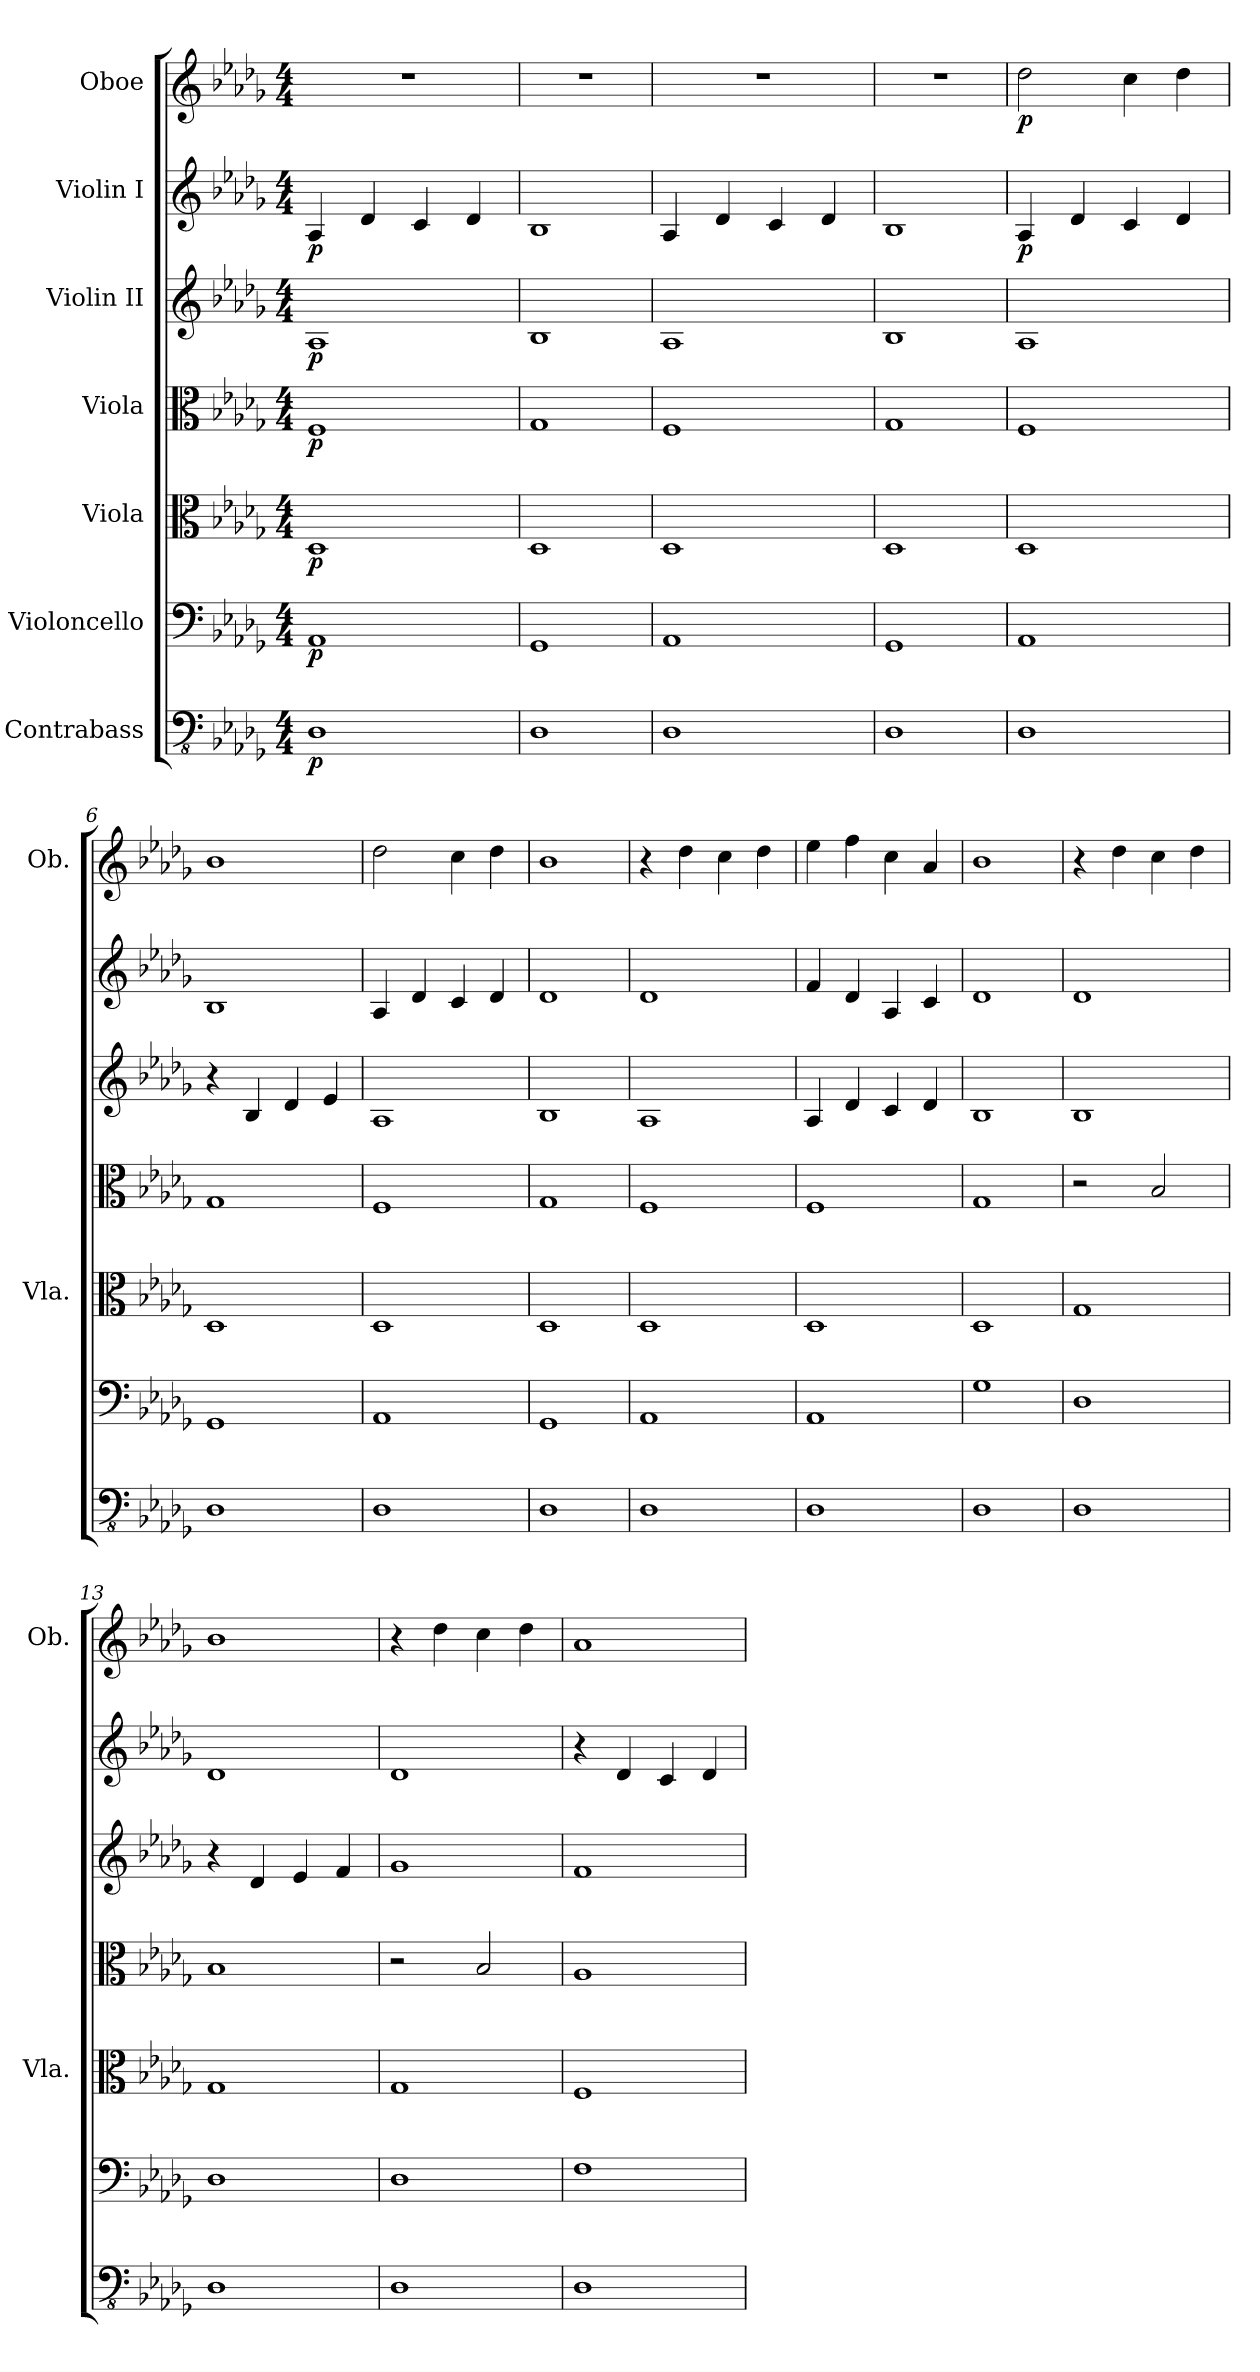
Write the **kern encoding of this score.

**kern	**dynam	**kern	**dynam	**kern	**dynam	**kern	**dynam	**kern	**dynam	**kern	**dynam	**kern	**dynam
*part7	*part7	*part6	*part6	*part5	*part5	*part4	*part4	*part3	*part3	*part2	*part2	*part1	*part1
*staff7	*staff7	*staff6	*staff6	*staff5	*staff5	*staff4	*staff4	*staff3	*staff3	*staff2	*staff2	*staff1	*staff1
*I"Contrabass	*	*I"Violoncello	*	*I"Viola	*	*I"Viola	*	*I"Violin II	*	*I"Violin I	*	*I"Oboe	*
*	*	*	*	*I'Vla.	*	*	*	*	*	*	*	*I'Ob.	*
*clefFv4	*	*clefF4	*	*clefC3	*	*clefC3	*	*clefG2	*	*clefG2	*	*clefG2	*
*k[b-e-a-d-g-]	*	*k[b-e-a-d-g-]	*	*k[b-e-a-d-g-]	*	*k[b-e-a-d-g-]	*	*k[b-e-a-d-g-]	*	*k[b-e-a-d-g-]	*	*k[b-e-a-d-g-]	*
*M4/4	*	*M4/4	*	*M4/4	*	*M4/4	*	*M4/4	*	*M4/4	*	*M4/4	*
*MM72	*	*MM72	*	*MM72	*	*MM72	*	*MM72	*	*MM72	*	*MM72	*
=1	=1	=1	=1	=1	=1	=1	=1	=1	=1	=1	=1	=1	=1
!	!LO:DY:b	!	!LO:DY:b	!	!LO:DY:b	!	!LO:DY:b	!	!LO:DY:b	!	!LO:DY:b	!	!
1DD-	p	1AA-	p	1D-	p	1F	p	1A-	p	4A-/	p	1r	.
.	.	.	.	.	.	.	.	.	.	4d-/	.	.	.
.	.	.	.	.	.	.	.	.	.	4c/	.	.	.
.	.	.	.	.	.	.	.	.	.	4d-/	.	.	.
=2	=2	=2	=2	=2	=2	=2	=2	=2	=2	=2	=2	=2	=2
1DD-	.	1GG-	.	1D-	.	1G-	.	1B-	.	1B-	.	1r	.
=3	=3	=3	=3	=3	=3	=3	=3	=3	=3	=3	=3	=3	=3
1DD-	.	1AA-	.	1D-	.	1F	.	1A-	.	4A-/	.	1r	.
.	.	.	.	.	.	.	.	.	.	4d-/	.	.	.
.	.	.	.	.	.	.	.	.	.	4c/	.	.	.
.	.	.	.	.	.	.	.	.	.	4d-/	.	.	.
=4	=4	=4	=4	=4	=4	=4	=4	=4	=4	=4	=4	=4	=4
1DD-	.	1GG-	.	1D-	.	1G-	.	1B-	.	1B-	.	1r	.
=5	=5	=5	=5	=5	=5	=5	=5	=5	=5	=5	=5	=5	=5
!	!	!	!	!	!	!	!	!	!	!	!LO:DY:b	!	!LO:DY:b
1DD-	.	1AA-	.	1D-	.	1F	.	1A-	.	4A-/	p	2dd-\	p
.	.	.	.	.	.	.	.	.	.	4d-/	.	.	.
.	.	.	.	.	.	.	.	.	.	4c/	.	4cc\	.
.	.	.	.	.	.	.	.	.	.	4d-/	.	4dd-\	.
=6	=6	=6	=6	=6	=6	=6	=6	=6	=6	=6	=6	=6	=6
1DD-	.	1GG-	.	1D-	.	1G-	.	4r	.	1B-	.	1b-	.
.	.	.	.	.	.	.	.	4B-/	.	.	.	.	.
.	.	.	.	.	.	.	.	4d-/	.	.	.	.	.
.	.	.	.	.	.	.	.	4e-/	.	.	.	.	.
=7	=7	=7	=7	=7	=7	=7	=7	=7	=7	=7	=7	=7	=7
1DD-	.	1AA-	.	1D-	.	1F	.	1A-	.	4A-/	.	2dd-\	.
.	.	.	.	.	.	.	.	.	.	4d-/	.	.	.
.	.	.	.	.	.	.	.	.	.	4c/	.	4cc\	.
.	.	.	.	.	.	.	.	.	.	4d-/	.	4dd-\	.
=8	=8	=8	=8	=8	=8	=8	=8	=8	=8	=8	=8	=8	=8
1DD-	.	1GG-	.	1D-	.	1G-	.	1B-	.	1d-	.	1b-	.
=9	=9	=9	=9	=9	=9	=9	=9	=9	=9	=9	=9	=9	=9
1DD-	.	1AA-	.	1D-	.	1F	.	1A-	.	1d-	.	4r	.
.	.	.	.	.	.	.	.	.	.	.	.	4dd-\	.
.	.	.	.	.	.	.	.	.	.	.	.	4cc\	.
.	.	.	.	.	.	.	.	.	.	.	.	4dd-\	.
!!LO:PB:g=z
=10	=10	=10	=10	=10	=10	=10	=10	=10	=10	=10	=10	=10	=10
1DD-	.	1AA-	.	1D-	.	1F	.	4A-/	.	4f/	.	4ee-\	.
.	.	.	.	.	.	.	.	4d-/	.	4d-/	.	4ff\	.
.	.	.	.	.	.	.	.	4c/	.	4A-/	.	4cc\	.
.	.	.	.	.	.	.	.	4d-/	.	4c/	.	4a-/	.
=11	=11	=11	=11	=11	=11	=11	=11	=11	=11	=11	=11	=11	=11
1DD-	.	1G-	.	1D-	.	1G-	.	1B-	.	1d-	.	1b-	.
=12	=12	=12	=12	=12	=12	=12	=12	=12	=12	=12	=12	=12	=12
1DD-	.	1D-	.	1G-	.	2r	.	1B-	.	1d-	.	4r	.
.	.	.	.	.	.	.	.	.	.	.	.	4dd-\	.
.	.	.	.	.	.	2B-/	.	.	.	.	.	4cc\	.
.	.	.	.	.	.	.	.	.	.	.	.	4dd-\	.
=13	=13	=13	=13	=13	=13	=13	=13	=13	=13	=13	=13	=13	=13
1DD-	.	1D-	.	1G-	.	1B-	.	4r	.	1d-	.	1b-	.
.	.	.	.	.	.	.	.	4d-/	.	.	.	.	.
.	.	.	.	.	.	.	.	4e-/	.	.	.	.	.
.	.	.	.	.	.	.	.	4f/	.	.	.	.	.
=14	=14	=14	=14	=14	=14	=14	=14	=14	=14	=14	=14	=14	=14
1DD-	.	1D-	.	1G-	.	2r	.	1g-	.	1d-	.	4r	.
.	.	.	.	.	.	.	.	.	.	.	.	4dd-\	.
.	.	.	.	.	.	2B-/	.	.	.	.	.	4cc\	.
.	.	.	.	.	.	.	.	.	.	.	.	4dd-\	.
=15	=15	=15	=15	=15	=15	=15	=15	=15	=15	=15	=15	=15	=15
1DD-	.	1F	.	1F	.	1A-	.	1f	.	4r	.	1a-	.
.	.	.	.	.	.	.	.	.	.	4d-/	.	.	.
.	.	.	.	.	.	.	.	.	.	4c/	.	.	.
.	.	.	.	.	.	.	.	.	.	4d-/	.	.	.
=	=	=	=	=	=	=	=	=	=	=	=	=	=
*-	*-	*-	*-	*-	*-	*-	*-	*-	*-	*-	*-	*-	*-
